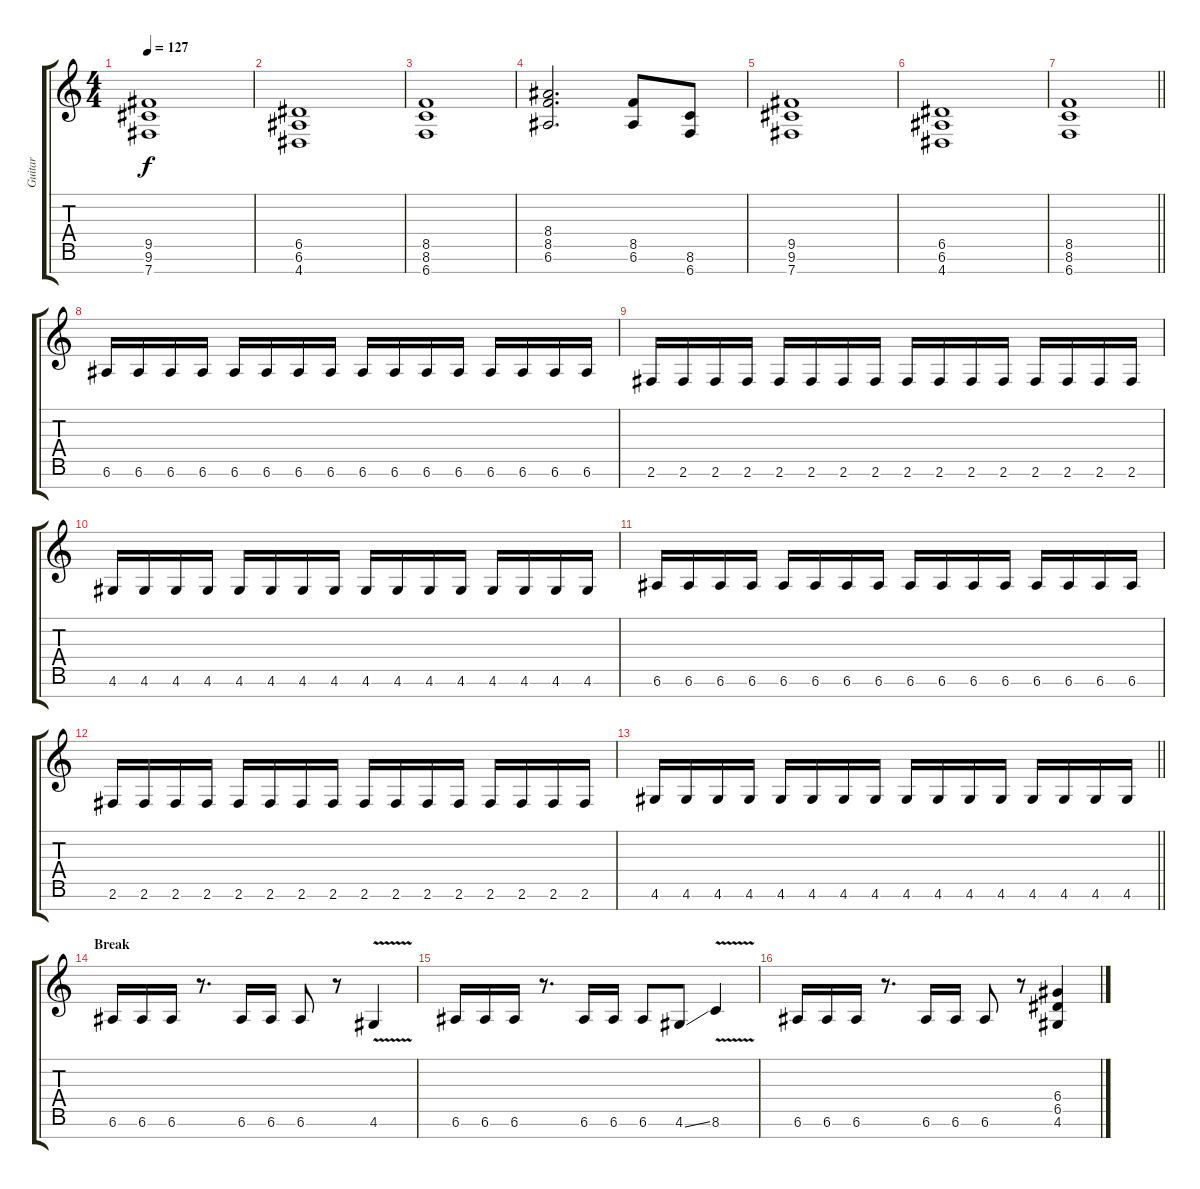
\track ("Guitar" "Guitar") {instrument distortionguitar}
\staff {score tabs}
\tuning (E4 B3 G3 D3 A2 E2 B1) {hide}
\ts (4 4)
\tempo 127
\clef g2
\ks c
(9.5 9.6 7.7).1{dy f} |
(6.5 6.6 4.7).1 |
(8.5 8.6 6.7).1 |
(8.4 8.5 6.6).2{d} (8.5 6.6).8 (8.6 6.7).8 |
(9.5 9.6 7.7).1 |
(6.5 6.6 4.7).1 |
\barLineRight lightlight
(8.5 8.6 6.7).1 |
\section ("" "")
6.6.16 6.6.16 6.6.16 6.6.16 6.6.16 6.6.16 6.6.16 6.6.16 6.6.16 6.6.16 6.6.16 6.6.16 6.6.16 6.6.16 6.6.16 6.6.16 |
2.6.16 2.6.16 2.6.16 2.6.16 2.6.16 2.6.16 2.6.16 2.6.16 2.6.16 2.6.16 2.6.16 2.6.16 2.6.16 2.6.16 2.6.16 2.6.16 |
4.6.16 4.6.16 4.6.16 4.6.16 4.6.16 4.6.16 4.6.16 4.6.16 4.6.16 4.6.16 4.6.16 4.6.16 4.6.16 4.6.16 4.6.16 4.6.16 |
6.6.16 6.6.16 6.6.16 6.6.16 6.6.16 6.6.16 6.6.16 6.6.16 6.6.16 6.6.16 6.6.16 6.6.16 6.6.16 6.6.16 6.6.16 6.6.16 |
2.6.16 2.6.16 2.6.16 2.6.16 2.6.16 2.6.16 2.6.16 2.6.16 2.6.16 2.6.16 2.6.16 2.6.16 2.6.16 2.6.16 2.6.16 2.6.16 |
\barLineRight lightlight
4.6.16 4.6.16 4.6.16 4.6.16 4.6.16 4.6.16 4.6.16 4.6.16 4.6.16 4.6.16 4.6.16 4.6.16 4.6.16 4.6.16 4.6.16 4.6.16 |
\section ("" "Break")
6.6.16 6.6.16 6.6.16 r.8{d} 6.6.16 6.6.16 6.6.8 r.8 4.6{v}.4 |
6.6.16 6.6.16 6.6.16 r.8{d} 6.6.16 6.6.16 6.6.8 4.6{ss}.8 8.6{v}.4 |
6.6.16 6.6.16 6.6.16 r.8{d} 6.6.16 6.6.16 6.6.8 r.8 (6.4 6.5 4.6).4
